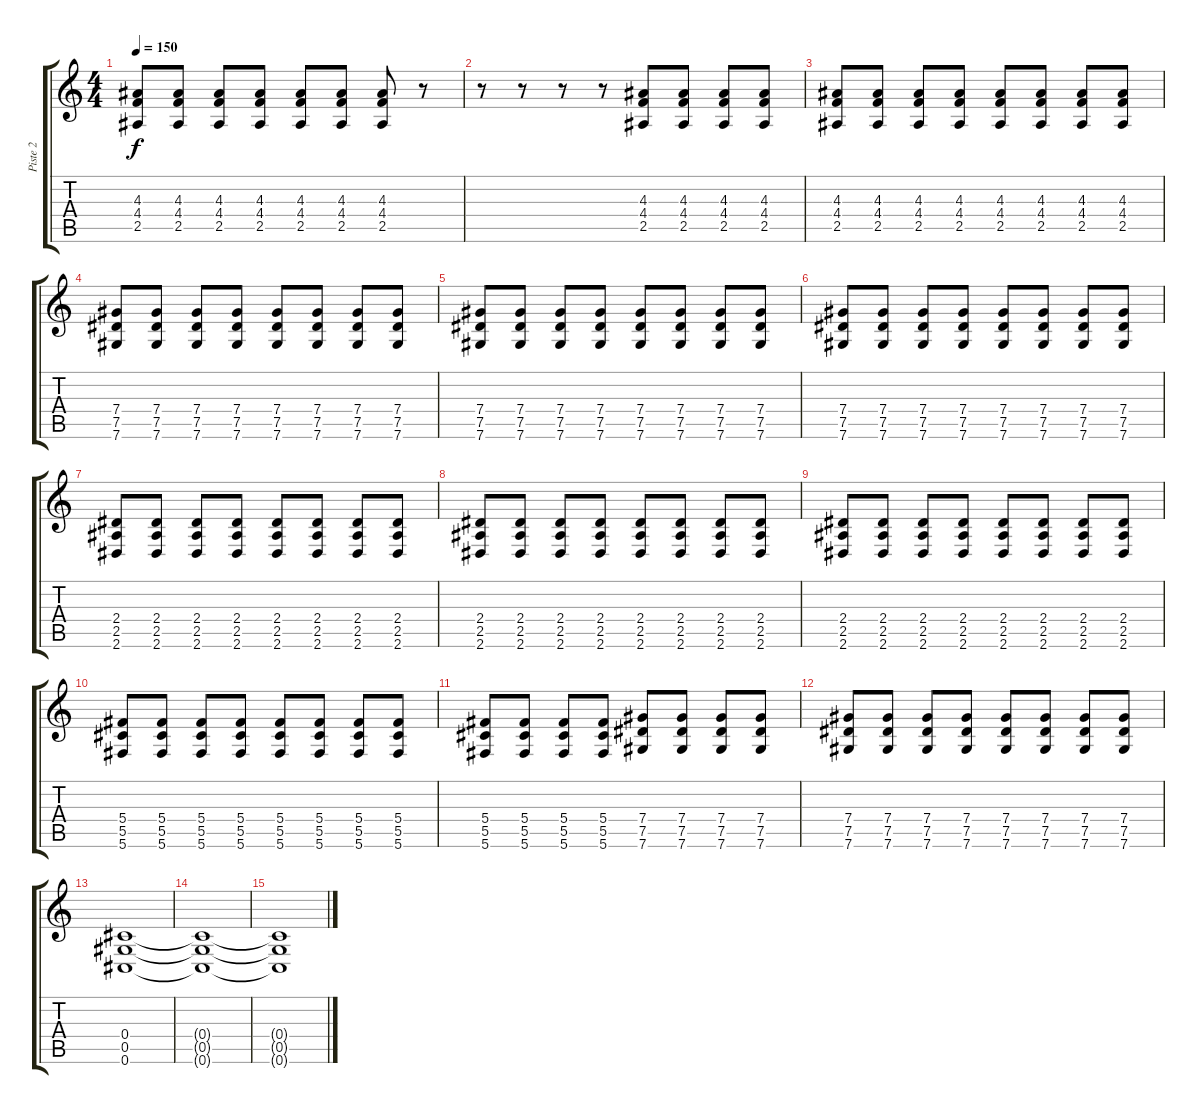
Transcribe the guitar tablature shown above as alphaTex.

\track ("Piste 2" "Piste 2") {instrument distortionguitar}
\staff {score tabs}
\tuning (Eb4 Bb3 Gb3 Db3 Ab2 Db2) {hide}
\ts (4 4)
\tempo 150
\clef g2
\ks c
(4.3 4.4 2.5).8{dy f} (4.3 4.4 2.5).8 (4.3 4.4 2.5).8 (4.3 4.4 2.5).8 (4.3 4.4 2.5).8 (4.3 4.4 2.5).8 (4.3 4.4 2.5).8 r.8 |
r.8 r.8 r.8 r.8 (4.3 4.4 2.5).8 (4.3 4.4 2.5).8 (4.3 4.4 2.5).8 (4.3 4.4 2.5).8 |
(4.3 4.4 2.5).8 (4.3 4.4 2.5).8 (4.3 4.4 2.5).8 (4.3 4.4 2.5).8 (4.3 4.4 2.5).8 (4.3 4.4 2.5).8 (4.3 4.4 2.5).8 (4.3 4.4 2.5).8 |
(7.4 7.5 7.6).8 (7.4 7.5 7.6).8 (7.4 7.5 7.6).8 (7.4 7.5 7.6).8 (7.4 7.5 7.6).8 (7.4 7.5 7.6).8 (7.4 7.5 7.6).8 (7.4 7.5 7.6).8 |
(7.4 7.5 7.6).8 (7.4 7.5 7.6).8 (7.4 7.5 7.6).8 (7.4 7.5 7.6).8 (7.4 7.5 7.6).8 (7.4 7.5 7.6).8 (7.4 7.5 7.6).8 (7.4 7.5 7.6).8 |
(7.4 7.5 7.6).8 (7.4 7.5 7.6).8 (7.4 7.5 7.6).8 (7.4 7.5 7.6).8 (7.4 7.5 7.6).8 (7.4 7.5 7.6).8 (7.4 7.5 7.6).8 (7.4 7.5 7.6).8 |
(2.4 2.5 2.6).8 (2.4 2.5 2.6).8 (2.4 2.5 2.6).8 (2.4 2.5 2.6).8 (2.4 2.5 2.6).8 (2.4 2.5 2.6).8 (2.4 2.5 2.6).8 (2.4 2.5 2.6).8 |
(2.4 2.5 2.6).8 (2.4 2.5 2.6).8 (2.4 2.5 2.6).8 (2.4 2.5 2.6).8 (2.4 2.5 2.6).8 (2.4 2.5 2.6).8 (2.4 2.5 2.6).8 (2.4 2.5 2.6).8 |
(2.4 2.5 2.6).8 (2.4 2.5 2.6).8 (2.4 2.5 2.6).8 (2.4 2.5 2.6).8 (2.4 2.5 2.6).8 (2.4 2.5 2.6).8 (2.4 2.5 2.6).8 (2.4 2.5 2.6).8 |
(5.4 5.5 5.6).8 (5.4 5.5 5.6).8 (5.4 5.5 5.6).8 (5.4 5.5 5.6).8 (5.4 5.5 5.6).8 (5.4 5.5 5.6).8 (5.4 5.5 5.6).8 (5.4 5.5 5.6).8 |
(5.4 5.5 5.6).8 (5.4 5.5 5.6).8 (5.4 5.5 5.6).8 (5.4 5.5 5.6).8 (7.4 7.5 7.6).8 (7.4 7.5 7.6).8 (7.4 7.5 7.6).8 (7.4 7.5 7.6).8 |
(7.4 7.5 7.6).8 (7.4 7.5 7.6).8 (7.4 7.5 7.6).8 (7.4 7.5 7.6).8 (7.4 7.5 7.6).8 (7.4 7.5 7.6).8 (7.4 7.5 7.6).8 (7.4 7.5 7.6).8 |
(0.4 0.5 0.6).1{volume 0} |
(0.4{t} 0.5{t} 0.6{t}).1 |
(0.4{t} 0.5{t} 0.6{t}).1
